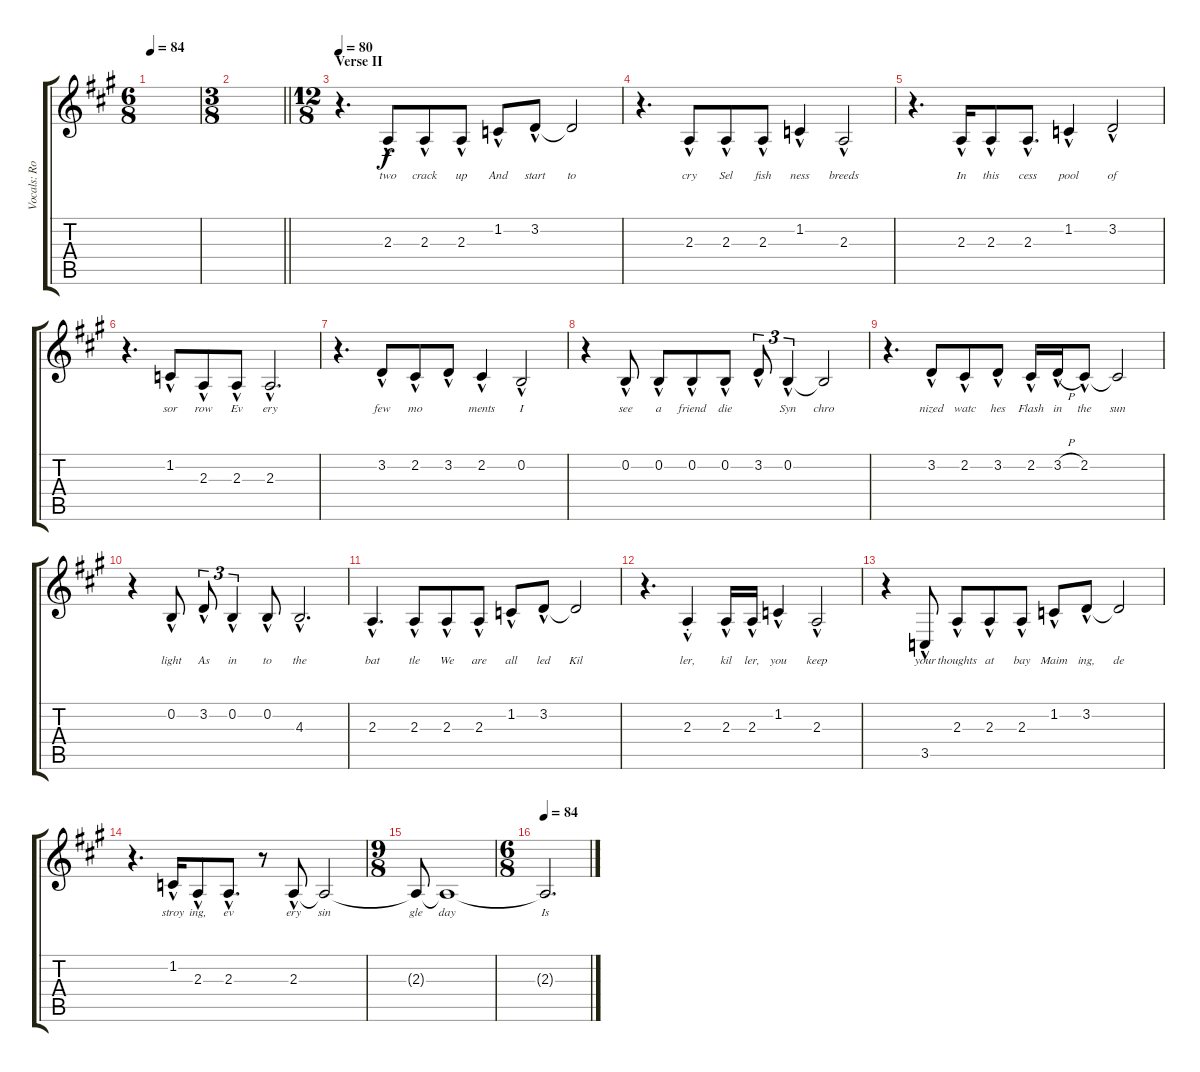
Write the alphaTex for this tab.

\track ("Vocals: Rob" "Vocals: Ro") {instrument lead2sawtooth}
\staff {score tabs}
\tuning (E4 B3 G3 D3 A2 E2) {hide}
\ts (6 8)
\tempo 84
\clef g2
\ks a
|
\ts (3 8)
\barLineRight lightlight
|
\ts (12 8)
\section ("" "Verse II")
\tempo 80
r.4{d} 2.3{hac}.8{lyrics (0 "two") lyrics (1 "") lyrics (2 "") lyrics (3 "") lyrics (4 "")} 2.3{hac}.8{lyrics (0 "crack") lyrics (1 "") lyrics (2 "") lyrics (3 "") lyrics (4 "")} 2.3{hac}.8{lyrics (0 "up") lyrics (1 "") lyrics (2 "") lyrics (3 "") lyrics (4 "")} 1.2{hac}.8{lyrics (0 "And") lyrics (1 "") lyrics (2 "") lyrics (3 "") lyrics (4 "")} 3.2{hac}.8{lyrics (0 "start") lyrics (1 "") lyrics (2 "") lyrics (3 "") lyrics (4 "")} 3.2{t}.2{lyrics (0 "to") lyrics (1 "") lyrics (2 "") lyrics (3 "") lyrics (4 "")} |
r.4{d} 2.3{hac}.8{lyrics (0 "cry") lyrics (1 "") lyrics (2 "") lyrics (3 "") lyrics (4 "")} 2.3{hac}.8{lyrics (0 "Sel") lyrics (1 "") lyrics (2 "") lyrics (3 "") lyrics (4 "")} 2.3{hac}.8{lyrics (0 "fish") lyrics (1 "") lyrics (2 "") lyrics (3 "") lyrics (4 "")} 1.2{hac}.4{lyrics (0 "ness") lyrics (1 "") lyrics (2 "") lyrics (3 "") lyrics (4 "")} 2.3{hac}.2{lyrics (0 "breeds") lyrics (1 "") lyrics (2 "") lyrics (3 "") lyrics (4 "")} |
r.4{d} 2.3{hac}.16{lyrics (0 "In") lyrics (1 "") lyrics (2 "") lyrics (3 "") lyrics (4 "")} 2.3{hac}.8{lyrics (0 "this") lyrics (1 "") lyrics (2 "") lyrics (3 "") lyrics (4 "")} 2.3{hac}.8{d lyrics (0 "cess") lyrics (1 "") lyrics (2 "") lyrics (3 "") lyrics (4 "")} 1.2{hac}.4{lyrics (0 "pool") lyrics (1 "") lyrics (2 "") lyrics (3 "") lyrics (4 "")} 3.2{hac}.2{lyrics (0 "of") lyrics (1 "") lyrics (2 "") lyrics (3 "") lyrics (4 "")} |
r.4{d} 1.2{hac}.8{lyrics (0 "sor") lyrics (1 "") lyrics (2 "") lyrics (3 "") lyrics (4 "") beam Up} 2.3{hac}.8{lyrics (0 "row") lyrics (1 "") lyrics (2 "") lyrics (3 "") lyrics (4 "") beam Up} 2.3{hac}.8{lyrics (0 "Ev") lyrics (1 "") lyrics (2 "") lyrics (3 "") lyrics (4 "") beam Up} 2.3{hac}.2{d lyrics (0 "ery") lyrics (1 "") lyrics (2 "") lyrics (3 "") lyrics (4 "")} |
r.4{d} 3.2{hac}.8{lyrics (0 "few") lyrics (1 "") lyrics (2 "") lyrics (3 "") lyrics (4 "")} 2.2{hac}.8{lyrics (0 "mo") lyrics (1 "") lyrics (2 "") lyrics (3 "") lyrics (4 "")} 3.2{hac}.8{lyrics (0 "") lyrics (1 "") lyrics (2 "") lyrics (3 "") lyrics (4 "")} 2.2{hac}.4{lyrics (0 "ments") lyrics (1 "") lyrics (2 "") lyrics (3 "") lyrics (4 "")} 0.2{hac}.2{lyrics (0 "I") lyrics (1 "") lyrics (2 "") lyrics (3 "") lyrics (4 "")} |
r.4 0.2{hac}.8{lyrics (0 "see") lyrics (1 "") lyrics (2 "") lyrics (3 "") lyrics (4 "")} 0.2{hac}.8{lyrics (0 "a") lyrics (1 "") lyrics (2 "") lyrics (3 "") lyrics (4 "")} 0.2{hac}.8{lyrics (0 "friend") lyrics (1 "") lyrics (2 "") lyrics (3 "") lyrics (4 "")} 0.2{hac}.8{lyrics (0 "die") lyrics (1 "") lyrics (2 "") lyrics (3 "") lyrics (4 "")} 3.2{hac}.8{tu (3 2) lyrics (0 "") lyrics (1 "") lyrics (2 "") lyrics (3 "") lyrics (4 "")} 0.2{hac}.4{tu (3 2) lyrics (0 "Syn") lyrics (1 "") lyrics (2 "") lyrics (3 "") lyrics (4 "")} 0.2{t}.2{lyrics (0 "chro") lyrics (1 "") lyrics (2 "") lyrics (3 "") lyrics (4 "")} |
r.4{d} 3.2{hac}.8{lyrics (0 "nized") lyrics (1 "") lyrics (2 "") lyrics (3 "") lyrics (4 "")} 2.2{hac}.8{lyrics (0 "watc") lyrics (1 "") lyrics (2 "") lyrics (3 "") lyrics (4 "")} 3.2{hac}.8{lyrics (0 "hes") lyrics (1 "") lyrics (2 "") lyrics (3 "") lyrics (4 "")} 2.2{hac}.16{lyrics (0 "Flash") lyrics (1 "") lyrics (2 "") lyrics (3 "") lyrics (4 "")} 3.2{h hac}.16{lyrics (0 "in") lyrics (1 "") lyrics (2 "") lyrics (3 "") lyrics (4 "")} 2.2{hac}.8{lyrics (0 "the") lyrics (1 "") lyrics (2 "") lyrics (3 "") lyrics (4 "")} 2.2{t}.2{lyrics (0 "sun") lyrics (1 "") lyrics (2 "") lyrics (3 "") lyrics (4 "")} |
r.4 0.2{hac}.8{lyrics (0 "light") lyrics (1 "") lyrics (2 "") lyrics (3 "") lyrics (4 "")} 3.2{hac}.8{tu (3 2) lyrics (0 "As") lyrics (1 "") lyrics (2 "") lyrics (3 "") lyrics (4 "")} 0.2{hac}.4{tu (3 2) lyrics (0 "in") lyrics (1 "") lyrics (2 "") lyrics (3 "") lyrics (4 "")} 0.2{hac}.8{lyrics (0 "to") lyrics (1 "") lyrics (2 "") lyrics (3 "") lyrics (4 "")} 4.3{hac}.2{d lyrics (0 "the") lyrics (1 "") lyrics (2 "") lyrics (3 "") lyrics (4 "")} |
2.3{hac}.4{d lyrics (0 "bat") lyrics (1 "") lyrics (2 "") lyrics (3 "") lyrics (4 "")} 2.3{hac}.8{lyrics (0 "tle") lyrics (1 "") lyrics (2 "") lyrics (3 "") lyrics (4 "")} 2.3{hac}.8{lyrics (0 "We") lyrics (1 "") lyrics (2 "") lyrics (3 "") lyrics (4 "")} 2.3{hac}.8{lyrics (0 "are") lyrics (1 "") lyrics (2 "") lyrics (3 "") lyrics (4 "")} 1.2{hac}.8{lyrics (0 "all") lyrics (1 "") lyrics (2 "") lyrics (3 "") lyrics (4 "")} 3.2{hac}.8{lyrics (0 "led") lyrics (1 "") lyrics (2 "") lyrics (3 "") lyrics (4 "")} 3.2{t}.2{lyrics (0 "Kil") lyrics (1 "") lyrics (2 "") lyrics (3 "") lyrics (4 "")} |
r.4{d} 2.3{hac st}.4{lyrics (0 "ler,") lyrics (1 "") lyrics (2 "") lyrics (3 "") lyrics (4 "")} 2.3{hac}.16{lyrics (0 "kil") lyrics (1 "") lyrics (2 "") lyrics (3 "") lyrics (4 "")} 2.3{hac}.16{lyrics (0 "ler,") lyrics (1 "") lyrics (2 "") lyrics (3 "") lyrics (4 "")} 1.2{hac}.4{lyrics (0 "you") lyrics (1 "") lyrics (2 "") lyrics (3 "") lyrics (4 "")} 2.3{hac}.2{lyrics (0 "keep") lyrics (1 "") lyrics (2 "") lyrics (3 "") lyrics (4 "")} |
r.4 3.5{hac}.8{lyrics (0 "your") lyrics (1 "") lyrics (2 "") lyrics (3 "") lyrics (4 "")} 2.3{hac}.8{lyrics (0 "thoughts") lyrics (1 "") lyrics (2 "") lyrics (3 "") lyrics (4 "")} 2.3{hac}.8{lyrics (0 "at") lyrics (1 "") lyrics (2 "") lyrics (3 "") lyrics (4 "")} 2.3{hac}.8{lyrics (0 "bay") lyrics (1 "") lyrics (2 "") lyrics (3 "") lyrics (4 "")} 1.2{hac}.8{lyrics (0 "Maim") lyrics (1 "") lyrics (2 "") lyrics (3 "") lyrics (4 "")} 3.2{hac}.8{lyrics (0 "ing,") lyrics (1 "") lyrics (2 "") lyrics (3 "") lyrics (4 "")} 3.2{t}.2{lyrics (0 "de") lyrics (1 "") lyrics (2 "") lyrics (3 "") lyrics (4 "")} |
r.4{d} 1.2{hac}.16{lyrics (0 "stroy") lyrics (1 "") lyrics (2 "") lyrics (3 "") lyrics (4 "") beam Up} 2.3{hac}.8{lyrics (0 "ing,") lyrics (1 "") lyrics (2 "") lyrics (3 "") lyrics (4 "") beam Up beam merge} 2.3{hac}.8{d lyrics (0 "ev") lyrics (1 "") lyrics (2 "") lyrics (3 "") lyrics (4 "") beam Up} r.8 2.3{hac}.8{lyrics (0 "ery") lyrics (1 "") lyrics (2 "") lyrics (3 "") lyrics (4 "")} 2.3{t}.2{lyrics (0 "sin") lyrics (1 "") lyrics (2 "") lyrics (3 "") lyrics (4 "")} |
\ts (9 8)
2.3{t}.8{lyrics (0 "gle") lyrics (1 "") lyrics (2 "") lyrics (3 "") lyrics (4 "")} 2.3{t}.1{lyrics (0 "day") lyrics (1 "") lyrics (2 "") lyrics (3 "") lyrics (4 "")} |
\ts (6 8)
\tempo 84
2.3{t}.2{d lyrics (0 "Is") lyrics (1 "") lyrics (2 "") lyrics (3 "") lyrics (4 "")}
